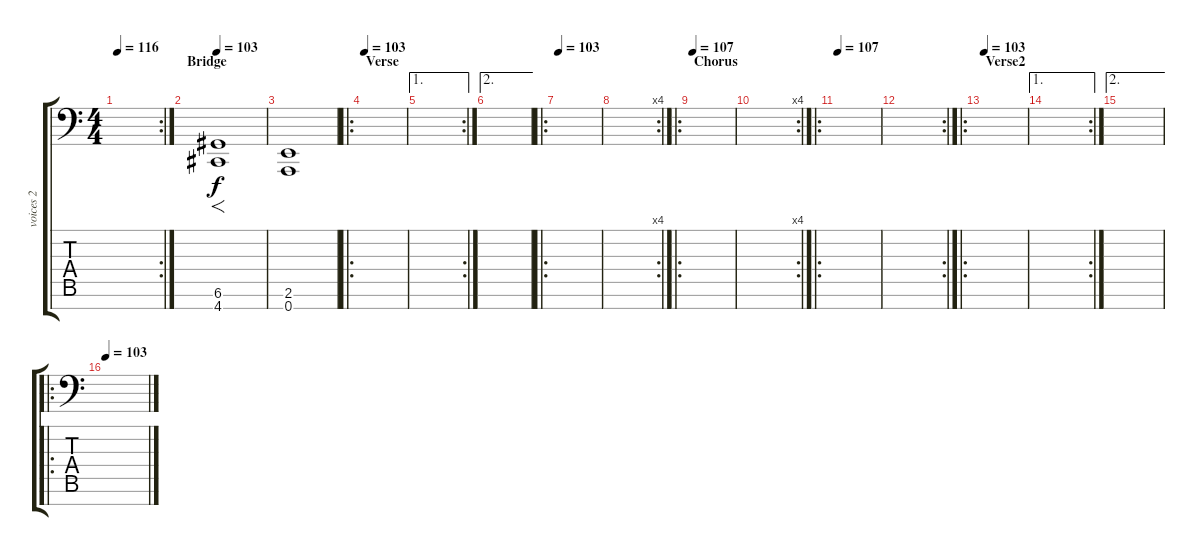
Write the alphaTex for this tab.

\track ("voices 2" "voices 2") {instrument choiraahs}
\staff {score tabs}
\tuning (D4 A3 F3 C3 G2 D2 A1) {hide}
\rc 2
\ts (4 4)
\tempo 116
\clef f4
\ks c
|
\section ("" "Bridge")
\tempo 103
(6.6 4.7).1{f} |
(2.6 0.7).1 |
\ro
\section ("" "Verse")
\tempo 103
|
\ae 1
\rc 2
|
\ae 2
|
\ro
\tempo 103
|
\rc 4
|
\ro
\section ("" "Chorus")
\tempo 107
|
\rc 4
|
\ro
\tempo 107
|
\rc 2
|
\ro
\section ("" "Verse2")
\tempo 103
|
\ae 1
\rc 2
|
\ae 2
|
\ro
\tempo 103
